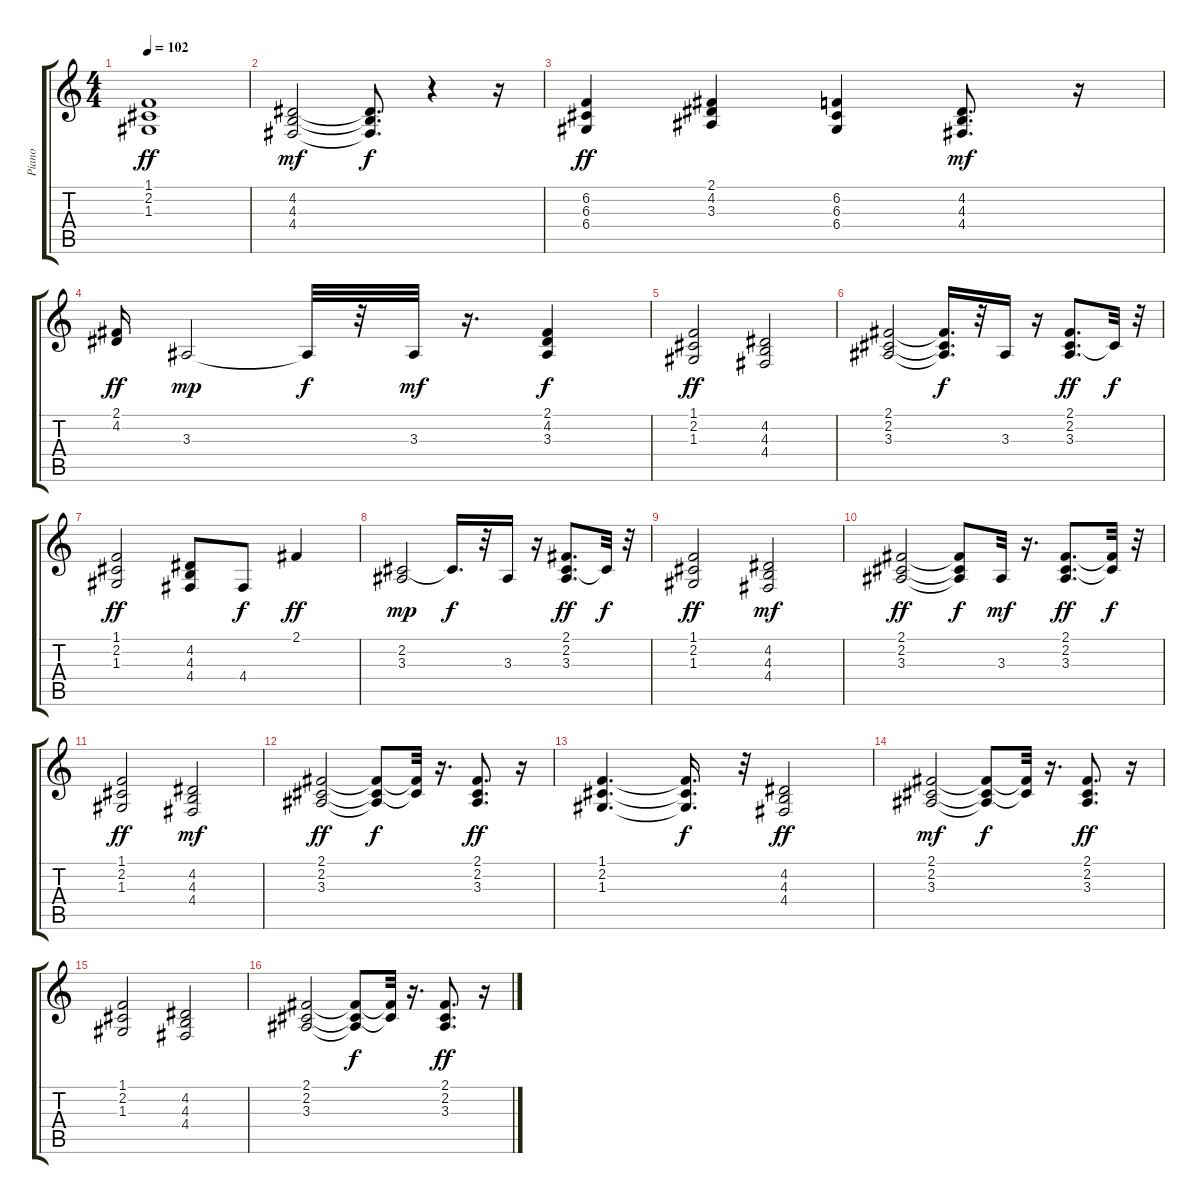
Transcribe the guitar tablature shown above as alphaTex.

\track ("Piano" "Piano") {instrument brightacousticpiano}
\staff {score tabs}
\tuning (E4 B3 G3 D3 A2 E2) {hide}
\ts (4 4)
\tempo 102
\clef g2
\ks c
(1.1 2.2 1.3).1{dy ff} |
(4.2 4.3 4.4).2{dy mf} (4.2{t} 4.3{t} 4.4{t}).8{d dy f} r.4 r.16 |
(6.2 6.3 6.4).4{dy ff} (2.1 4.2 3.3).4 (6.2 6.3 6.4).4 (4.2 4.3 4.4).8{d dy mf} r.16 |
(2.1 4.2).16{dy ff} 3.3.2{dy mp} 3.3{t}.32{dy f} r.32 3.3.32{dy mf} r.16{d} (2.1 4.2 3.3).4{dy f} |
(1.1 2.2 1.3).2{dy ff} (4.2 4.3 4.4).2 |
(2.1 2.2 3.3).2 (2.1{t} 2.2{t} 3.3{t}).16{d dy f} r.32 3.3.16 r.16 (2.1 2.2 3.3).8{d dy ff} 2.2{t}.32{dy f} r.32 |
(1.1 2.2 1.3).2{dy ff} (4.2 4.3 4.4).8 4.4.8{dy f} 2.1.4{dy ff} |
(2.2 3.3).2{dy mp} 2.2{t}.16{d dy f} r.32 3.3.16 r.16 (2.1 2.2 3.3).8{d dy ff} 2.2{t}.32{dy f} r.32 |
(1.1 2.2 1.3).2{dy ff} (4.2 4.3 4.4).2{dy mf} |
(2.1 2.2 3.3).2{dy ff} (2.1{t} 2.2{t} 3.3{t}).8{dy f} 3.3.32{dy mf} r.16{d} (2.1 2.2 3.3).8{d dy ff} (2.1{t} 2.2{t}).32{dy f} r.32 |
(1.1 2.2 1.3).2{dy ff} (4.2 4.3 4.4).2{dy mf} |
(2.1 2.2 3.3).2{dy ff} (2.1{t} 2.2{t} 3.3{t}).8{dy f} (2.1{t} 2.2{t}).32 r.16{d} (2.1 2.2 3.3).8{d dy ff} r.16 |
(1.1 2.2 1.3).4{d} (1.1{t} 2.2{t} 1.3{t}).16{d dy f} r.32 (4.2 4.3 4.4).2{dy ff} |
(2.1 2.2 3.3).2{dy mf} (2.1{t} 2.2{t} 3.3{t}).8{dy f} (2.1{t} 2.2{t}).32 r.16{d} (2.1 2.2 3.3).8{d dy ff} r.16 |
(1.1 2.2 1.3).2 (4.2 4.3 4.4).2 |
(2.1 2.2 3.3).2 (2.1{t} 2.2{t} 3.3{t}).8{dy f} (2.1{t} 2.2{t}).32 r.16{d} (2.1 2.2 3.3).8{d dy ff} r.16
